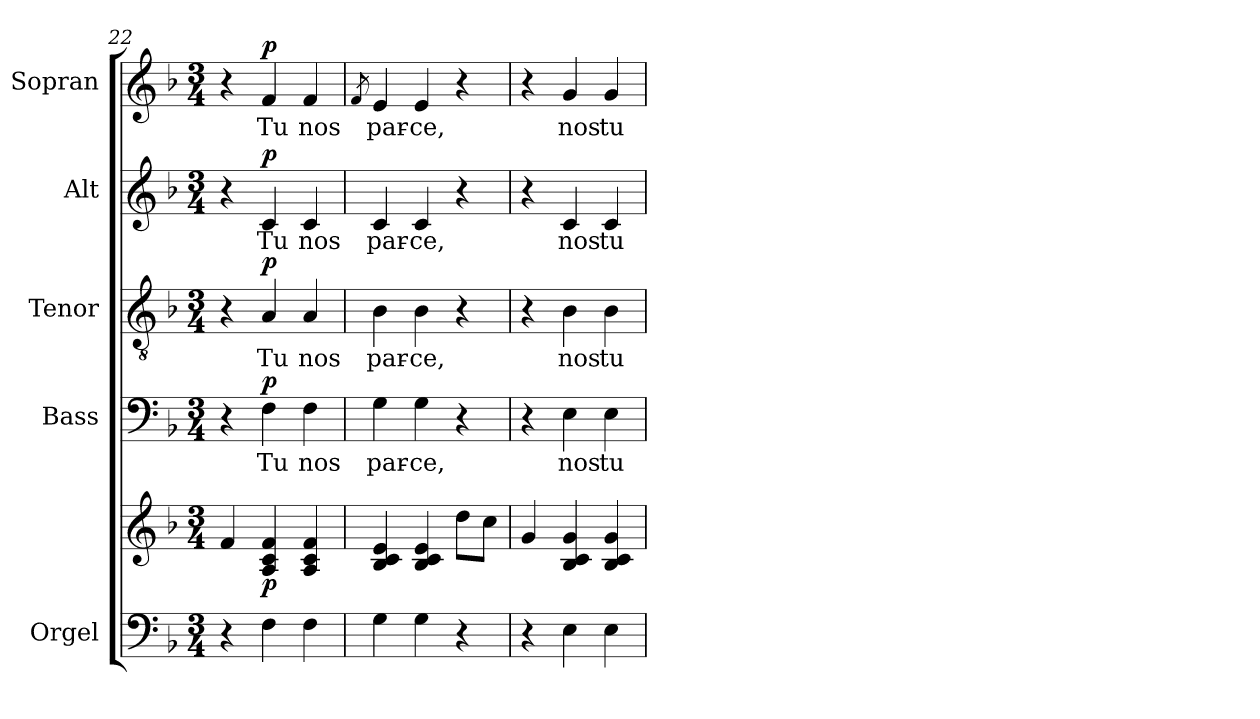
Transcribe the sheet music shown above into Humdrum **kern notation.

**kern	**kern	**dynam	**kern	**text	**dynam	**kern	**text	**dynam	**kern	**text	**dynam	**kern	**text	**dynam
*part5	*part5	*part5	*part4	*part4	*part4	*part3	*part3	*part3	*part2	*part2	*part2	*part1	*part1	*part1
*staff6	*staff5	*staff5/6	*staff4	*staff4	*staff4	*staff3	*staff3	*staff3	*staff2	*staff2	*staff2	*staff1	*staff1	*staff1
*I"Orgel	*	*	*I"Bass	*	*	*I"Tenor	*	*	*I"Alt	*	*	*I"Sopran	*	*
*I'Org.	*	*	*I'B	*	*	*I'T	*	*	*I'A	*	*	*I'S	*	*
*clefF4	*clefG2	*	*clefF4	*	*	*clefGv2	*	*	*clefG2	*	*	*clefG2	*	*
*k[b-]	*k[b-]	*	*k[b-]	*	*	*k[b-]	*	*	*k[b-]	*	*	*k[b-]	*	*
*F:	*F:	*	*F:	*	*	*F:	*	*	*F:	*	*	*F:	*	*
*M3/4	*M3/4	*	*M3/4	*	*	*M3/4	*	*	*M3/4	*	*	*M3/4	*	*
=22	=22	=22	=22	=22	=22	=22	=22	=22	=22	=22	=22	=22	=22	=22
4r	4f/	.	4r	.	.	4r	.	.	4r	.	.	4r	.	.
!	!	!LO:DY:b	!	!LO:LY:b	!LO:DY:a	!	!LO:LY:b	!LO:DY:a	!	!LO:LY:b	!LO:DY:a	!	!LO:LY:b	!LO:DY:a
4F\	4A/ 4c/ 4f/	p	4F\	Tu	p	4A/	Tu	p	4c/	Tu	p	4f/	Tu	p
!	!	!	!	!LO:LY:b	!	!	!LO:LY:b	!	!	!LO:LY:b	!	!	!LO:LY:b	!
4F\	4A/ 4c/ 4f/	.	4F\	nos	.	4A/	nos	.	4c/	nos	.	4f/	nos	.
=23	=23	=23	=23	=23	=23	=23	=23	=23	=23	=23	=23	=23	=23	=23
.	.	.	.	.	.	.	.	.	.	.	.	8qf/	.	.
!	!	!	!	!LO:LY:b	!	!	!LO:LY:b	!	!	!LO:LY:b	!	!	!LO:LY:b	!
4G\	4B-/ 4c/ 4e/	.	4G\	par-	.	4B-\	par-	.	4c/	par-	.	4e/	par-	.
!	!	!	!	!LO:LY:b	!	!	!LO:LY:b	!	!	!LO:LY:b	!	!	!LO:LY:b	!
4G\	4B-/ 4c/ 4e/	.	4G\	-ce,	.	4B-\	-ce,	.	4c/	-ce,	.	4e/	-ce,	.
4r	8dd\L	.	4r	.	.	4r	.	.	4r	.	.	4r	.	.
.	8cc\J	.	.	.	.	.	.	.	.	.	.	.	.	.
!!LO:LB:g=z
=24	=24	=24	=24	=24	=24	=24	=24	=24	=24	=24	=24	=24	=24	=24
4r	4g/	.	4r	.	.	4r	.	.	4r	.	.	4r	.	.
!	!	!	!	!LO:LY:b	!	!	!LO:LY:b	!	!	!LO:LY:b	!	!	!LO:LY:b	!
4E\	4B-/ 4c/ 4g/	.	4E\	nos	.	4B-\	nos	.	4c/	nos	.	4g/	nos	.
!	!	!	!	!LO:LY:b	!	!	!LO:LY:b	!	!	!LO:LY:b	!	!	!LO:LY:b	!
4E\	4B-/ 4c/ 4g/	.	4E\	tu-	.	4B-\	tu-	.	4c/	tu-	.	4g/	tu-	.
=	=	=	=	=	=	=	=	=	=	=	=	=	=	=
*-	*-	*-	*-	*-	*-	*-	*-	*-	*-	*-	*-	*-	*-	*-
